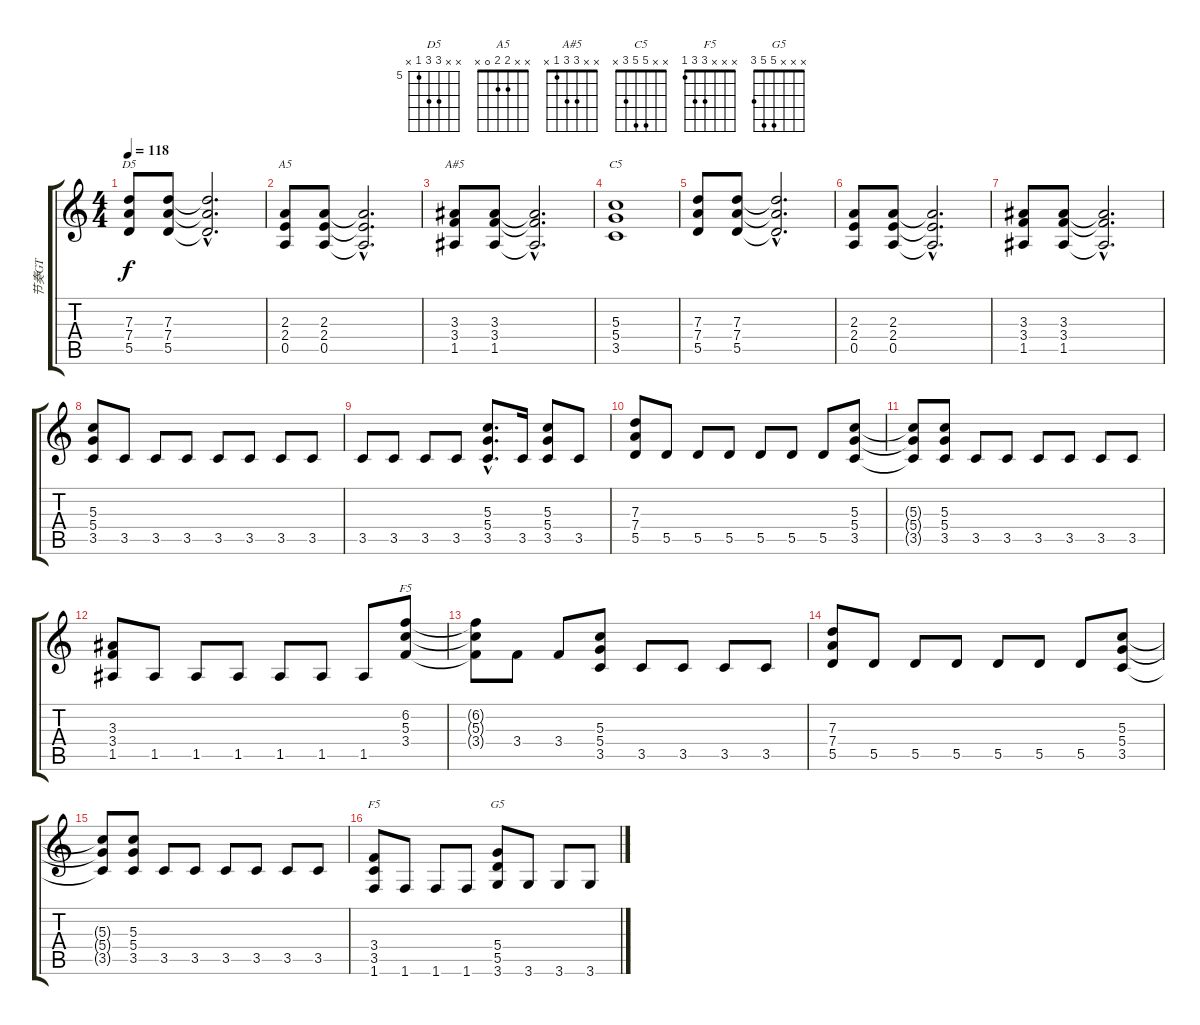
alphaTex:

\track ("节奏GT" "节奏GT") {instrument distortionguitar}
\staff {score tabs}
\tuning (E4 B3 G3 D3 A2 E2) {hide}
\chord ("D5" x x 7 7 5 x) {firstfret 5}
\chord ("A5" x x 2 2 0 x)
\chord ("A#5" x x 3 3 1 x)
\chord ("C5" x x 5 5 3 x)
\chord ("F5" x 6 5 3 x x) {firstfret 3}
\chord ("F5" x x x 3 3 1)
\chord ("G5" x x x 5 5 3)
\ts (4 4)
\tempo 118
\clef g2
\ks c
(7.3 7.4 5.5).8{ch "D5" dy f} (7.3 7.4 5.5).8 (7.3{hac t} 7.4{hac t} 5.5{hac t}).2{d} |
(2.3 2.4 0.5).8{ch "A5"} (2.3 2.4 0.5).8 (2.3{hac t} 2.4{hac t} 0.5{hac t}).2{d} |
(3.3 3.4 1.5).8{ch "A#5"} (3.3 3.4 1.5).8 (3.3{hac t} 3.4{hac t} 1.5{hac t}).2{d} |
(5.3 5.4 3.5).1{ch "C5"} |
(7.3 7.4 5.5).8 (7.3 7.4 5.5).8 (7.3{hac t} 7.4{hac t} 5.5{hac t}).2{d} |
(2.3 2.4 0.5).8 (2.3 2.4 0.5).8 (2.3{hac t} 2.4{hac t} 0.5{hac t}).2{d} |
(3.3 3.4 1.5).8 (3.3 3.4 1.5).8 (3.3{hac t} 3.4{hac t} 1.5{hac t}).2{d} |
(5.3 5.4 3.5).8 3.5.8 3.5.8 3.5.8 3.5.8 3.5.8 3.5.8 3.5.8 |
3.5.8 3.5.8 3.5.8 3.5.8 (5.3{hac} 5.4{hac} 3.5{hac}).8{d} 3.5.16 (5.3 5.4 3.5).8 3.5.8 |
(7.3 7.4 5.5).8 5.5.8 5.5.8 5.5.8 5.5.8 5.5.8 5.5.8 (5.3 5.4 3.5).8 |
(5.3{t} 5.4{t} 3.5{t}).8 (5.3 5.4 3.5).8 3.5.8 3.5.8 3.5.8 3.5.8 3.5.8 3.5.8 |
(3.3 3.4 1.5).8 1.5.8 1.5.8 1.5.8 1.5.8 1.5.8 1.5.8 (6.2 5.3 3.4).8{ch "F5"} |
(6.2{t} 5.3{t} 3.4{t}).8 3.4.8 3.4.8 (5.3 5.4 3.5).8 3.5.8 3.5.8 3.5.8 3.5.8 |
(7.3 7.4 5.5).8 5.5.8 5.5.8 5.5.8 5.5.8 5.5.8 5.5.8 (5.3 5.4 3.5).8 |
(5.3{t} 5.4{t} 3.5{t}).8 (5.3 5.4 3.5).8 3.5.8 3.5.8 3.5.8 3.5.8 3.5.8 3.5.8 |
(3.4 3.5 1.6).8{ch "F5"} 1.6.8 1.6.8 1.6.8 (5.4 5.5 3.6).8{ch "G5"} 3.6.8 3.6.8 3.6.8
